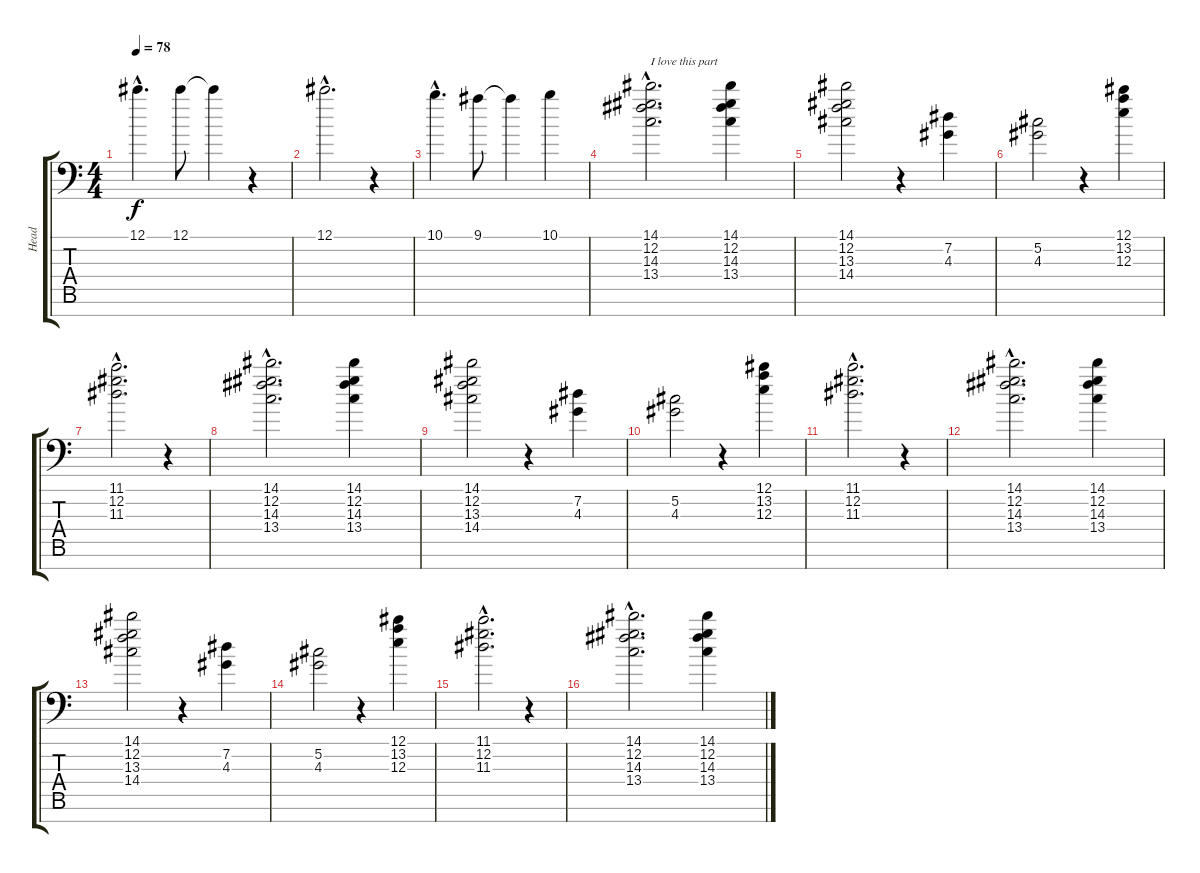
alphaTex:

\track ("Head" "Head") {instrument electricguitarmuted}
\staff {score tabs}
\tuning (Db4 Ab3 E3 B2 Gb2 Db2 Ab1) {hide}
\ts (4 4)
\tempo 78
\clef f4
\ks c
12.1{hac}.4{d dy f} 12.1.8 12.1{t}.4 r.4 |
12.1{hac}.2{d} r.4 |
10.1{hac}.4{d} 9.1.8 9.1{t}.4 10.1.4 |
(14.1{hac} 12.2{hac} 14.3{hac} 13.4{hac}).2{d txt "I love this part" instrument electricguitarmuted} (14.1 12.2 14.3 13.4).4 |
(14.1 12.2 13.3 14.4).2 r.4 (7.2 4.3).4 |
(5.2 4.3).2 r.4 (12.1 13.2 12.3).4 |
(11.1{hac} 12.2{hac} 11.3{hac}).2{d} r.4 |
(14.1{hac} 12.2{hac} 14.3{hac} 13.4{hac}).2{d instrument electricguitarmuted} (14.1 12.2 14.3 13.4).4 |
(14.1 12.2 13.3 14.4).2 r.4 (7.2 4.3).4 |
(5.2 4.3).2 r.4 (12.1 13.2 12.3).4 |
(11.1{hac} 12.2{hac} 11.3{hac}).2{d} r.4 |
(14.1{hac} 12.2{hac} 14.3{hac} 13.4{hac}).2{d instrument electricguitarmuted} (14.1 12.2 14.3 13.4).4 |
(14.1 12.2 13.3 14.4).2 r.4 (7.2 4.3).4 |
(5.2 4.3).2 r.4 (12.1 13.2 12.3).4 |
(11.1{hac} 12.2{hac} 11.3{hac}).2{d} r.4 |
(14.1{hac} 12.2{hac} 14.3{hac} 13.4{hac}).2{d instrument electricguitarmuted} (14.1 12.2 14.3 13.4).4
